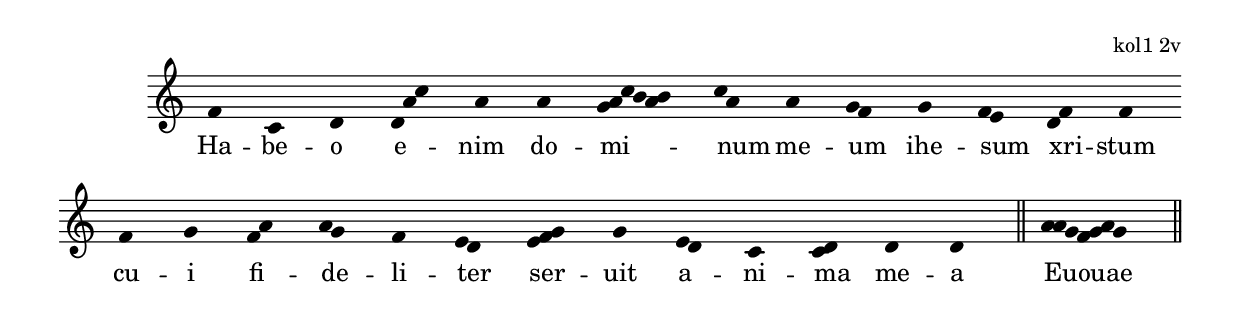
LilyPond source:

\version "2.19.32"

\include "../lib/synopsis.ily"

\score {
  \transpose c c' {
    \plainchant
    f c d \bar "" \melisma { d a c' } a \bar "" a \melisma { g a c' b a b } \melisma { c' a } \bar "" a \melisma { g f } \bar "" g \melisma { f e } \bar "" \melisma { d f } f \bar "" f g \bar "" \melisma { f a } \melisma { a g } f \melisma { e d } \bar "" \melisma { e f g } g \bar "" \melisma { e d } c \melisma { c d } \bar "" d \bar "" d \bar "||" \melisma { a a g f g a g } \bar "||"
  }
  \addlyrics {
    Ha -- be -- o e -- nim
    do -- mi -- num me -- um ihe -- sum xri -- stum
    cu -- i fi -- de -- li -- ter ser -- uit
    a -- ni -- ma me -- a

    Euouae
  }
  \header {
    fontes = "kol1 2v"
  }
}
